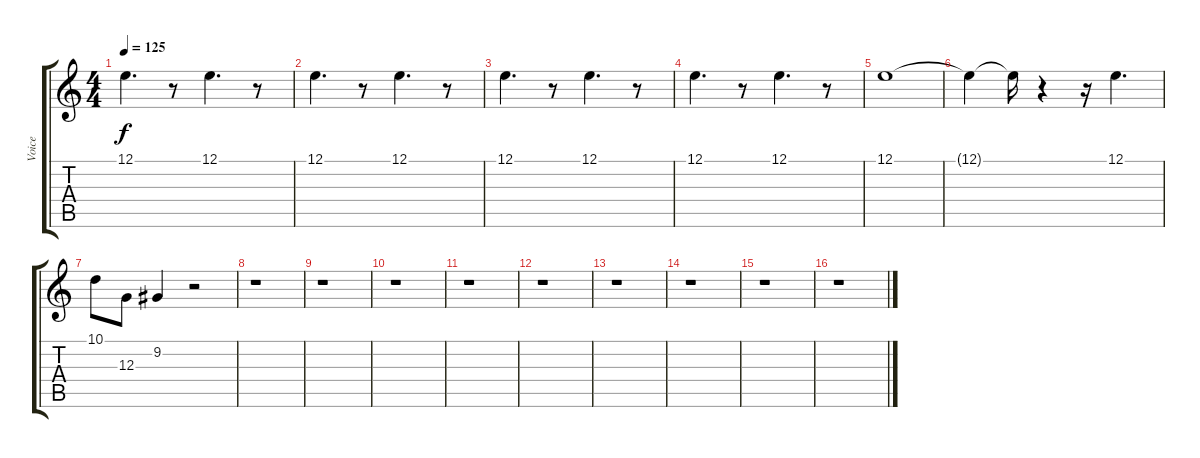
\track ("Voice" "Voice") {instrument lead2sawtooth}
\staff {score tabs}
\tuning (E4 B3 G3 D3 A2 E2) {hide}
\ts (4 4)
\tempo 125
\clef g2
\ks c
12.1.4{d dy f} r.8 12.1.4{d} r.8 |
12.1.4{d} r.8 12.1.4{d} r.8 |
12.1.4{d} r.8 12.1.4{d} r.8 |
12.1.4{d} r.8 12.1.4{d} r.8 |
12.1.1 |
12.1{t}.4 12.1{t}.16 r.4 r.16 12.1.4{d} |
10.1.8 12.3.8 9.2.4 r.2 |
r.1 |
r.1 |
r.1 |
r.1 |
r.1 |
r.1 |
r.1 |
r.1 |
r.1
